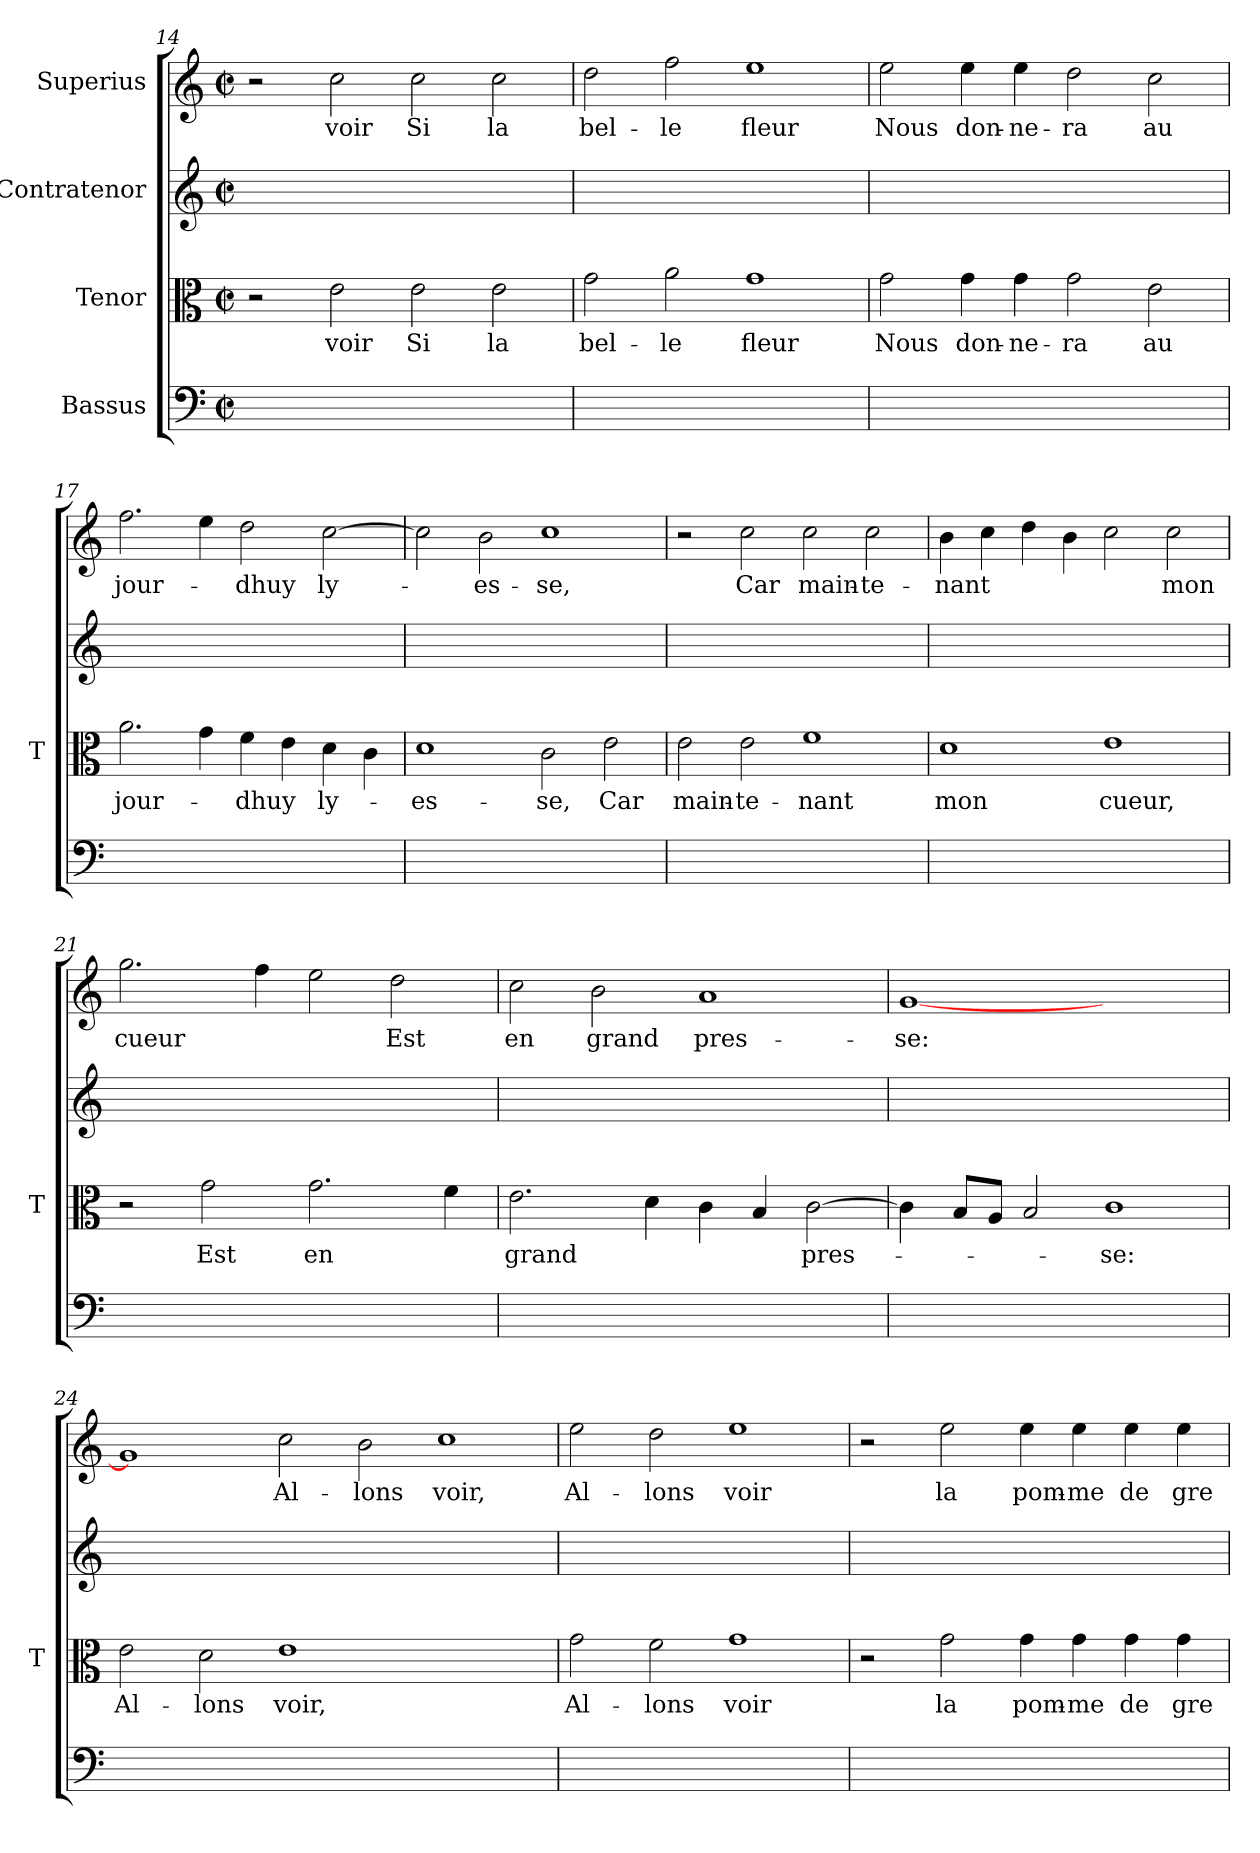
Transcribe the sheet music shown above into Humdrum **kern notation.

**kern	**kern	**text	**kern	**kern	**text
*part4	*part3	*part3	*part2	*part1	*part1
*staff4	*staff3	*staff3	*staff2	*staff1	*staff1
*I"Bassus	*I"Tenor	*	*I"Contratenor	*I"Superius	*
*	*I'T	*	*	*	*
*clefF4	*clefC3	*	*clefG2	*clefG2	*
*k[]	*k[]	*	*k[]	*k[]	*
*C:	*C:	*	*C:	*C:	*
*M2/2	*M2/2	*	*M2/2	*M2/2	*
*met(c|)	*met(c|)	*	*met(c|)	*met(c|)	*
=14	=14	=14	=14	=14	=14
1ryy	2r	.	1ryy	2r	.
.	2e	-voir	.	2cc	-voir
1ryy	2e	-Si	1ryy	2cc	-Si
.	2e	-la	.	2cc	-la
=15	=15	=15	=15	=15	=15
1ryy	2g	bel-	1ryy	2dd	bel-
.	2a	-le	.	2ff	-le
1ryy	1g	-fleur	1ryy	1ee	-fleur
=16	=16	=16	=16	=16	=16
1ryy	2g	-Nous	1ryy	2ee	-Nous
.	4g	don-	.	4ee	don-
.	4g	ne-	.	4ee	ne-
1ryy	2g	-ra	1ryy	2dd	-ra
.	2e	-au	.	2cc	-au
!!LO:PB:g=z
=17	=17	=17	=17	=17	=17
1ryy	2.a	jour-	1ryy	2.ff	jour-
.	4g	.	.	4ee	.
1ryy	4f	-dhuy	1ryy	2dd	-dhuy
.	4e	.	.	.	.
.	4d	ly-	.	[2cc	ly-
.	4c	.	.	.	.
=18	=18	=18	=18	=18	=18
1ryy	1d	es-	1ryy	2cc]	.
.	.	.	.	2b	es-
1ryy	2c	-se,	1ryy	1cc	-se,
.	2e	-Car	.	.	.
=19	=19	=19	=19	=19	=19
1ryy	2e	main-	1ryy	2r	.
.	2e	te-	.	2cc	-Car
1ryy	1f	-nant	1ryy	2cc	main-
.	.	.	.	2cc	te-
=20	=20	=20	=20	=20	=20
1ryy	1d	-mon	1ryy	4b	-nant
.	.	.	.	4cc	.
.	.	.	.	4dd	.
.	.	.	.	4b	.
1ryy	1e	-cueur,	1ryy	2cc	.
.	.	.	.	2cc	-mon
=21	=21	=21	=21	=21	=21
1ryy	2r	.	1ryy	2.gg	-cueur
.	2g	-Est	.	.	.
.	.	.	.	4ff	.
1ryy	2.g	-en	1ryy	2ee	.
.	.	.	.	2dd	-Est
.	4f	.	.	.	.
=22	=22	=22	=22	=22	=22
1ryy	2.e	-grand	1ryy	2cc	-en
.	.	.	.	2b	-grand
.	4d	.	.	.	.
1ryy	4c	.	1ryy	1a	pres-
.	4B	.	.	.	.
.	[2c	pres-	.	.	.
=23	=23	=23	=23	=23	=23
1ryy	4c]	.	1ryy	[1g	-se:
.	8BL	.	.	.	.
.	8AJ	.	.	.	.
.	2B	.	.	.	.
1ryy	1c	-se:	1ryy	1ryy	.
=24	=24	=24	=24	=24	=24
1ryy	2e	Al-	1ryy	1g]	.
.	2d	-lons	.	.	.
1ryy	1e	-voir,	1ryy	2cc	Al-
.	.	.	.	2b	-lons
1ryy	1ryy	.	1ryy	1cc	-voir,
=25	=25	=25	=25	=25	=25
1ryy	2g	Al-	1ryy	2ee	Al-
.	2f	-lons	.	2dd	-lons
1ryy	1g	-voir	1ryy	1ee	-voir
=26	=26	=26	=26	=26	=26
1ryy	2r	.	1ryy	2r	.
.	2g	-la	.	2ee	-la
1ryy	4g	pom-	1ryy	4ee	pom-
.	4g	-me	.	4ee	-me
.	4g	-de	.	4ee	-de
.	4g	gre-	.	4ee	gre-
=	=	=	=	=	=
*-	*-	*-	*-	*-	*-
